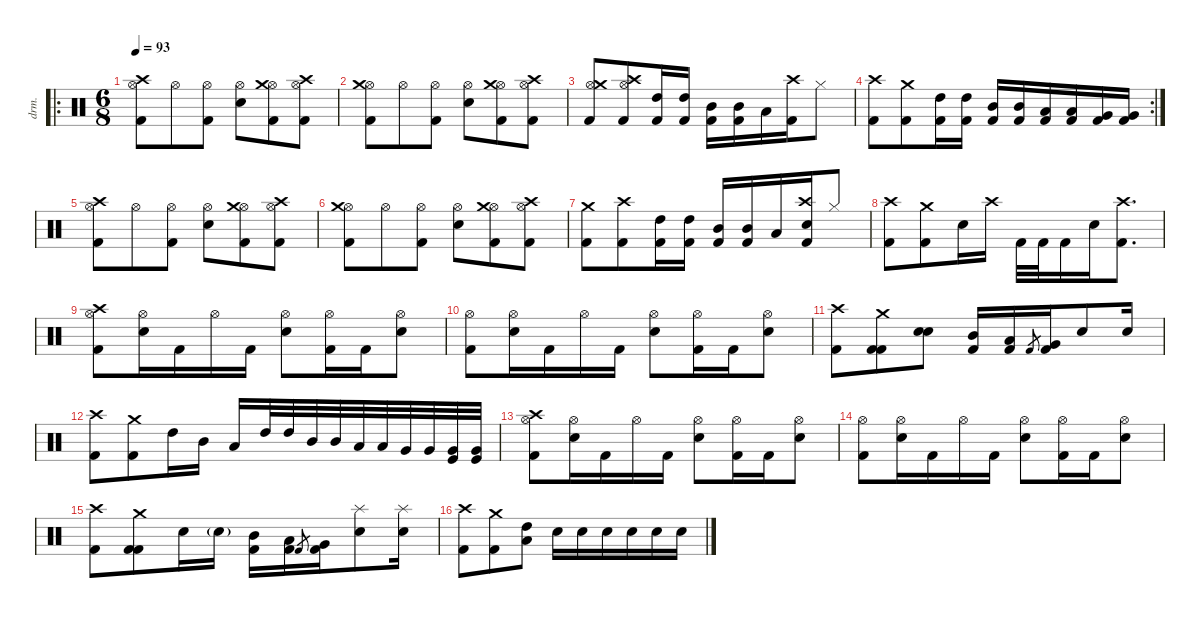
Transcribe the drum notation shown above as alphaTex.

\defaultSystemsLayout 4
\hideDynamics
\bracketExtendMode nobrackets
\otherSystemsTrackNameOrientation horizontal
\track ("Drums" "drm.") {defaultSystemsLayout 4 instrument percussion}
\staff {score}
\articulation defaults
\ro
\ts (6 8)
\tempo 93
\clef neutral
\ks aminor
("Hi-Hat (open)" "Crash high (hit)" "Kick (hit) 2").8{dy f beam Down} "Hi-Hat (open)".8{beam Down} ("Hi-Hat (open)" "Kick (hit) 2").8{beam Down} ("Hi-Hat (open)" "Snare (hit) 2").8{beam Down} ("Hi-Hat (open)" "Crash medium (hit)" "Kick (hit) 2").8{beam Down} ("Hi-Hat (open)" "Crash high (hit)" "Kick (hit) 2").8{beam Down} |
("Hi-Hat (open)" "Crash medium (hit)" "Kick (hit) 2").8{beam Down} "Hi-Hat (open)".8{beam Down} ("Hi-Hat (open)" "Kick (hit) 2").8{beam Down} ("Hi-Hat (open)" "Snare (hit) 2").8{beam Down} ("Hi-Hat (open)" "Crash medium (hit)" "Kick (hit) 2").8{beam Down} ("Hi-Hat (open)" "Crash high (hit)" "Kick (hit) 2").8{beam Down} |
("Hi-Hat (open)" "Crash medium (hit)" "Kick (hit) 2").8{beam Up} ("Hi-Hat (open)" "Crash high (hit)" "Kick (hit) 2").8{beam Up} ("High Tom (hit)" "Kick (hit) 2").16{dy ff beam Up} ("High Tom (hit)" "Kick (hit) 2").16{beam Up} ("Mid Tom (hit)" "Kick (hit) 2").16{beam Down} ("Mid Tom (hit)" "Kick (hit) 2").16{beam Down} "Low Tom (hit)".16{beam Down} ("Crash high (hit)" "Kick (hit) 2").16{dy fff beam Down} "Hi-Hat (closed)".8{dy f beam Down} |
\rc 2
("Crash high (hit)" "Kick (hit) 2").8{dy fff beam Down} ("Crash medium (hit)" "Kick (hit) 2").8{beam Down} ("High Tom (hit)" "Kick (hit) 2").16{dy ff beam Down} ("High Tom (hit)" "Kick (hit) 2").16{beam Down} ("Mid Tom (hit)" "Kick (hit) 2").16{beam Up} ("Mid Tom (hit)" "Kick (hit) 2").16{beam Up} ("Low Tom (hit)" "Kick (hit) 2").16{beam Up} ("Low Tom (hit)" "Kick (hit) 2").16{beam Up} ("Very Low Tom (hit)" "Kick (hit) 2").16{dy f beam Up} ("Very Low Tom (hit)" "Kick (hit) 2").16{beam Up} |
("Hi-Hat (open)" "Crash high (hit)" "Kick (hit) 2").8{beam Down} "Hi-Hat (open)".8{beam Down} ("Hi-Hat (open)" "Kick (hit) 2").8{beam Down} ("Hi-Hat (open)" "Snare (hit) 2").8{beam Down} ("Hi-Hat (open)" "Crash medium (hit)" "Kick (hit) 2").8{beam Down} ("Hi-Hat (open)" "Crash high (hit)" "Kick (hit) 2").8{beam Down} |
("Hi-Hat (open)" "Crash medium (hit)" "Kick (hit) 2").8{beam Down} "Hi-Hat (open)".8{beam Down} ("Hi-Hat (open)" "Kick (hit) 2").8{beam Down} ("Hi-Hat (open)" "Snare (hit) 2").8{beam Down} ("Hi-Hat (open)" "Crash medium (hit)" "Kick (hit) 2").8{beam Down} ("Hi-Hat (open)" "Crash high (hit)" "Kick (hit) 2").8{beam Down} |
("Crash medium (hit)" "Kick (hit) 2").8{dy ff beam Down} ("Crash high (hit)" "Kick (hit) 2").8{beam Down} ("High Tom (hit)" "Kick (hit) 2").16{beam Down} ("High Tom (hit)" "Kick (hit) 2").16{beam Down} ("Mid Tom (hit)" "Kick (hit) 2").16{beam Up} ("Mid Tom (hit)" "Kick (hit) 2").16{beam Up} "Low Tom (hit)".16{beam Up} ("Crash high (hit)" "Snare (hit) 2" "Kick (hit) 2").16{dy fff beam Up} "Hi-Hat (closed)".8{dy f beam Up} |
("Crash high (hit)" "Kick (hit) 2").8{dy fff beam Down} ("Crash medium (hit)" "Kick (hit) 2").8{beam Down} "Snare (hit) 2".16{dy ff beam Down} "Crash high (hit)".16{beam Down} "Kick (hit) 2".32{beam Down} "Kick (hit) 2".32{beam Down} "Kick (hit) 2".16{beam Down} "Snare (hit) 2".16{beam Down} ("Crash high (hit)" "Kick (hit) 2").8{d dy fff beam Down} |
("Hi-Hat (open)" "Crash high (hit)" "Kick (hit) 2").8{dy ff beam Down} ("Hi-Hat (open)" "Snare (hit) 2").16{beam Down} "Kick (hit) 2".16{beam Down} "Hi-Hat (open)".16{beam Down} "Kick (hit) 2".16{dy f beam Down} ("Hi-Hat (open)" "Snare (hit) 2").8{dy ff beam Down} ("Hi-Hat (open)" "Kick (hit) 2").16{beam Down} "Kick (hit) 2".16{dy f beam Down} ("Hi-Hat (open)" "Snare (hit) 2").8{dy ff beam Down} |
("Hi-Hat (open)" "Kick (hit) 2").8{beam Down} ("Hi-Hat (open)" "Snare (hit) 2").16{beam Down} "Kick (hit) 2".16{dy f beam Down} "Hi-Hat (open)".16{dy ff beam Down} "Kick (hit) 2".16{dy f beam Down} ("Hi-Hat (open)" "Snare (hit) 2").8{dy ff beam Down} ("Hi-Hat (open)" "Kick (hit) 2").16{beam Down} "Kick (hit) 2".16{dy f beam Down} ("Hi-Hat (open)" "Snare (hit) 2").8{dy ff beam Down} |
("Crash high (hit)" "Kick (hit) 2").8{dy fff beam Down} ("Crash medium (hit)" "Kick (hit) 2" "Kick (hit) 2").8{beam Down} ("Snare (hit) 2" "Metronome (bell)").8{dy ff beam Down} ("Mid Tom (hit)" "Kick (hit) 2").16{beam Up} ("Low Tom (hit)" "Kick (hit) 2").16{beam Up} "Kick (hit) 2".8{gr dy mf beam Up} ("Very Low Tom (hit)" "Kick (hit) 2").16{dy f beam Up} "Snare (hit) 2".8{dy ff beam Up} "Snare (hit) 2".16{beam Up} |
("Crash high (hit)" "Kick (hit) 2").8{dy fff beam Down} ("Crash medium (hit)" "Kick (hit) 2").8{beam Down} "High Tom (hit)".16{dy ff beam Down} "Mid Tom (hit)".16{beam Down} "Low Tom (hit)".16{dy f beam Up} "High Tom (hit)".32{beam Up} "High Tom (hit)".32{beam Up} "Mid Tom (hit)".32{beam Up} "Mid Tom (hit)".32{beam Up} "Low Tom (hit)".32{beam Up} "Low Tom (hit)".32{beam Up} "Very Low Tom (hit)".32{beam Up} "Very Low Tom (hit)".32{beam Up} ("Very Low Tom (hit)" "Kick (hit)").32{beam Up} ("Very Low Tom (hit)" "Kick (hit)").32{beam Up} |
("Hi-Hat (open)" "Crash high (hit)" "Kick (hit) 2").8{dy ff beam Down} ("Hi-Hat (open)" "Snare (hit) 2").16{beam Down} "Kick (hit) 2".16{beam Down} "Hi-Hat (open)".16{beam Down} "Kick (hit) 2".16{dy f beam Down} ("Hi-Hat (open)" "Snare (hit) 2").8{dy ff beam Down} ("Hi-Hat (open)" "Kick (hit) 2").16{beam Down} "Kick (hit) 2".16{dy f beam Down} ("Hi-Hat (open)" "Snare (hit) 2").8{dy ff beam Down} |
("Hi-Hat (open)" "Kick (hit) 2").8{beam Down} ("Hi-Hat (open)" "Snare (hit) 2").16{beam Down} "Kick (hit) 2".16{dy f beam Down} "Hi-Hat (open)".16{dy ff beam Down} "Kick (hit) 2".16{dy f beam Down} ("Hi-Hat (open)" "Snare (hit) 2").8{dy ff beam Down} ("Hi-Hat (open)" "Kick (hit) 2").16{beam Down} "Kick (hit) 2".16{dy f beam Down} ("Hi-Hat (open)" "Snare (hit) 2").8{dy ff beam Down} |
("Crash high (hit)" "Kick (hit) 2").8{dy fff beam Down} ("Crash medium (hit)" "Kick (hit) 2" "Kick (hit) 2").8{beam Down} "Snare (hit) 2".16{dy ff beam Down} "Snare (hit) 2"{g}.16{dy mf beam Down} ("Mid Tom (hit)" "Kick (hit) 2").16{dy ff beam Down} ("Low Tom (hit)" "Kick (hit) 2").16{beam Down} "Kick (hit) 2".8{gr dy f beam Up} ("Very Low Tom (hit)" "Kick (hit) 2").16{beam Down} ("Splash (hit)" "Snare (hit) 2").8{dy fff beam Down} ("Splash (hit)" "Snare (hit) 2").16{beam Down} |
("Crash high (hit)" "Kick (hit) 2").8{beam Down} ("Crash medium (hit)" "Kick (hit) 2").8{beam Down} ("Low Tom (hit)" "High Tom (hit)").8{dy ff beam Down} "Snare (hit) 2".16{dy mf beam Down} "Snare (hit) 2".16{beam Down} "Snare (hit) 2".16{beam Down} "Snare (hit) 2".16{beam Down} "Snare (hit) 2".16{beam Down} "Snare (hit) 2".16{beam Down}
